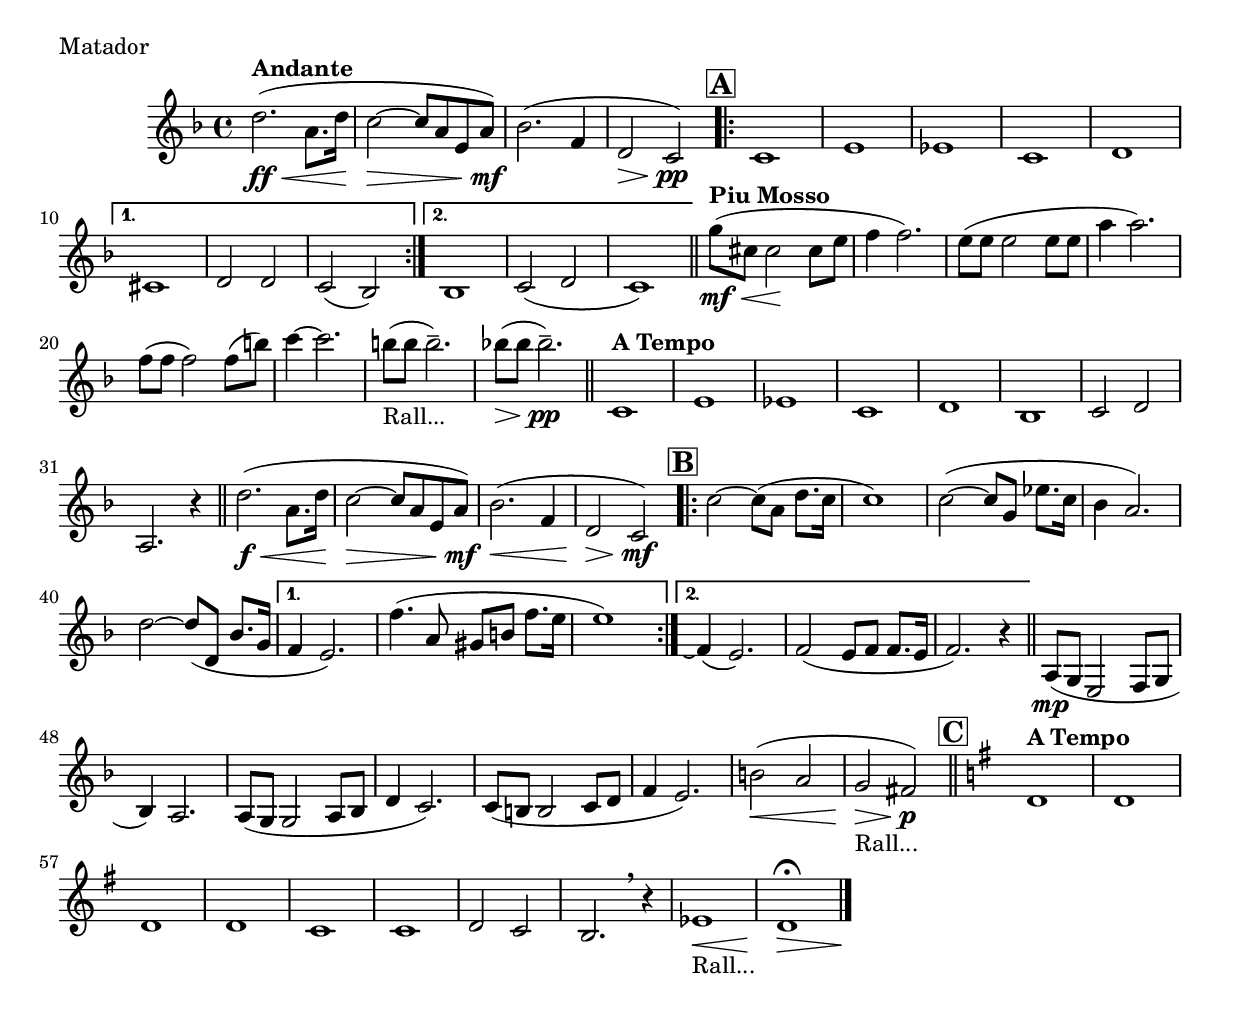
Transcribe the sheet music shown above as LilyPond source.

\version "2.16.0"
% When ready to include in collection: 1. Comment out paper.
% 				       2. Create include file of relative and
%					  header.
%Comment out from here
%{
#(set-default-paper-size "a4" 'portrait)
#(set-global-staff-size 18) % set staff-size when ready to print

  \paper {
    indent = 0\mm
    scoreTitleMarkup = \markup {
      \fill-line {
        \null
        \fontsize #4 \bold \fromproperty #'header:piece
        \fromproperty #'header:composer
  }}}
%...to here
%}
  \score {

    % Svenska Polisens Marscher: 1. Matador   
    \relative c'' { 
    	    \key f \major \time 4/4 
    	    \compressFullBarRests
    	    \set Score.markFormatter = #format-mark-box-letters
    	    d2.\ff\<^\markup {\bold {Andante}} (a8. d16 |c2~\> c8 a e a)\mf
    	    bes2. (f4 |d2\> c)\pp
    	    
%Rehearsal mark A
	    \mark \default
    	    \repeat volta 2 {
    	    c1 |e |ees |c |d }
    	    	    \alternative {
    	    	    	    {cis |d2 d |c (bes)}
    	    	    	    {bes1 |c2 (d |c1) \bar "||"}
    	    	    }
    	    g''8\mf\<^\markup {\bold {Piu Mosso}} (cis, cis2\! cis8 e  |f4 f2.)
    	    e8 (e e2 e8 e |a4 a2.) |f8 (f f2) f8 (b) |c4~ c2. 
    	    b8_\markup {Rall...} (b b2.--) |bes!8\> (bes bes2.--)\pp \bar "||"
    	    c,,1^\markup {\bold {A Tempo}} |e |ees |c |d |bes |c2 d 
    	    a2. r4 \bar "||"
    	    d'2.\f\< (a8. d16 |c2~\> c8 a e a)\mf |bes2.\< (f4 |d2\> c)\mf
    	    
%Rehearsal mark B
	    \mark \default    	    
    	    \repeat volta 2 {
    	    c'2~ c8 (a d8. c16 |c1) |c2~ (c8 g ees'8. c16 |bes4 a2.) 
    	    d2~ d8 (d, bes'8. g16 }
    	    \alternative {
    	    	    {f4 e2.) |f'4. (a,8 gis b f'8. e16 |e1)}
    	    	    { f,4\repeatTie (e2.) |f2 (e8 f f8. e16 |f2.) r4 \bar "||"}
    	    }	    
    	    a,8\mp (g e2 f8 g |bes4) a2. |a8 (g g2 a8 bes |d4 c2.) 
    	    c8 (b b2 c8 d |f4 e2.) |b'2\< (a g\>_\markup {Rall...} fis\p) 
    	    \bar "||"
    	    
%Rehearsal mark C
	    \mark \default    	    
    	    \key g \major
    	    d1^\markup {\bold {A Tempo}} |d |d |d |c |c |d2 c 
    	    b2.\breathe r4 |ees1\<_\markup {Rall...} |d\>\fermata <>\!
    	    \bar "|."

    }%end relative
    \header {
    	    piece = "Matador"
    	    composer = ""
    	}
    	\layout {ragged-last = ##t
    	}
  }%end score
